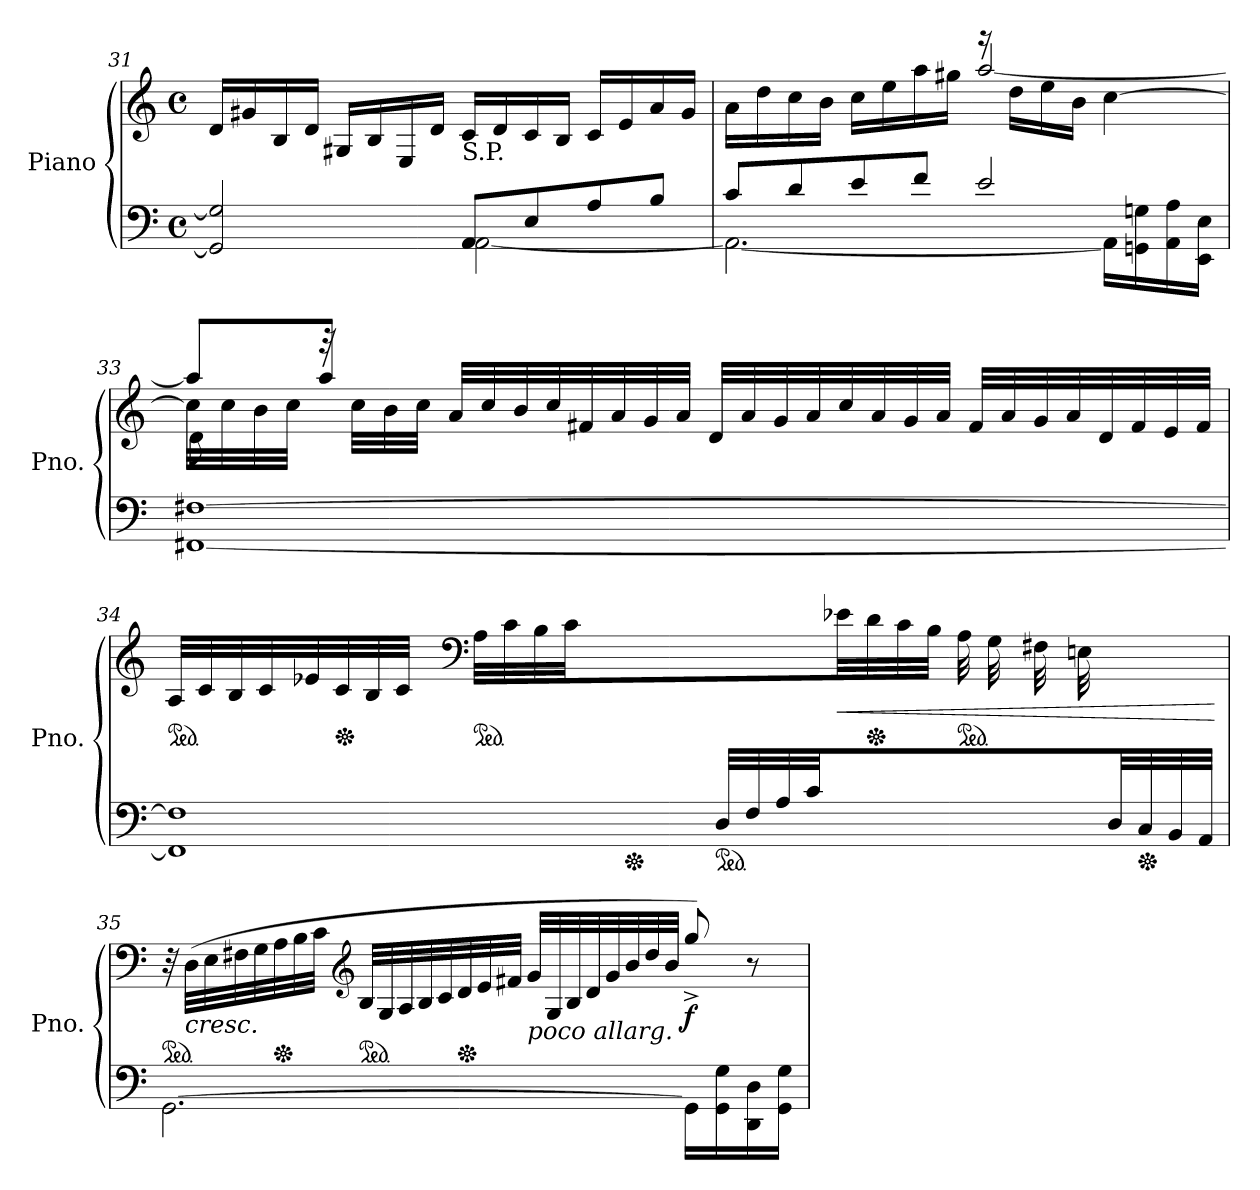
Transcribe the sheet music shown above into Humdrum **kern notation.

**kern	**kern	**dynam
*part1	*part1	*part1
*staff2	*staff1	*staff1/2
*I"Piano	*	*
*I'Pno.	*	*
*clefF4	*clefG2	*
*k[]	*k[]	*
*M4/4	*M4/4	*
*met(c)	*met(c)	*
=31	=31	=31
*^	*	*
2GG#/] 2G#/]	2ryy	16d/LL	.
.	.	16g#X/	.
.	.	16B/	.
.	.	16d/JJ	.
.	.	16G#X/LL	.
.	.	16B/	.
.	.	16E/	.
.	.	16d/JJ	.
!	!	!LO:TX:b:t=S.P.	!
8AA/L	[2AA\	16c/LL	.
.	.	16d/	.
8E/	.	16c/	.
.	.	16B/JJ	.
8A/	.	16c/LL	.
.	.	16e/	.
8B/J	.	16a/	.
.	.	16g#/JJ	.
=32	=32	=32	=32
*	*	*^	*
8c/L	2.AA\_	16a\LL	2ryy	.
.	.	16dd\	.	.
8d/	.	16cc\	.	.
.	.	16b\JJ	.	.
8e/	.	16cc\LL	.	.
.	.	16ee\	.	.
8f/J	.	16aa\	.	.
.	.	16gg#X\JJ	.	.
2e/	.	16r	[2aa/	.
.	.	16dd\LL	.	.
.	.	16ee\	.	.
.	.	16b\JJ	.	.
.	16AA\LL]	[4cc\	.	.
.	16GGn\ 16Gn\	.	.	.
.	16AA\ 16A\	.	.	.
.	16EE\ 16E\JJ	.	.	.
*v	*v	*	*	*
=33	=33	=33	=33
*	*	*^	*
[1FF#X [1F#X	32cc\LLL]	8aa/L]	8d<\	.
.	32cc<\	.	.	.
.	32b\	.	.	.
.	32cc\JJJ	.	.	.
.	32r	8aa/J	2..ryy	.
.	32cc\LLL	.	.	.
.	32b\	.	.	.
.	32cc\JJJ	.	.	.
.	32a/LLL	2.ryy	.	.
.	32cc/	.	.	.
.	32b/	.	.	.
.	32cc/	.	.	.
.	32f#X/	.	.	.
.	32a/	.	.	.
.	32g/	.	.	.
.	32a/JJJ	.	.	.
.	32d/LLL	.	.	.
.	32a/	.	.	.
.	32g/	.	.	.
.	32a/	.	.	.
.	32cc/	.	.	.
.	32a/	.	.	.
.	32g/	.	.	.
.	32a/JJJ	.	.	.
.	32f#/LLL	.	.	.
.	32a/	.	.	.
.	32g/	.	.	.
.	32a/	.	.	.
.	32d/	.	.	.
.	32f#/	.	.	.
.	32e/	.	.	.
.	32f#/JJJ	.	.	.
*	*v	*v	*v	*
=34	=34	=34
*^	*	*
*	*	*ped	*
4.ryy	1FF#] 1F#]	32A/LLL	.
.	.	32c/	.
.	.	32B/	.
.	.	32c/	.
.	.	32e-X/	.
*	*	*Xped	*
.	.	32c/	.
.	.	32B/	.
.	.	32c/JJJ	.
*	*	*clefF4	*
*	*	*ped	*
.	.	32A\LLL	.
.	.	32c\	.
.	.	32B\	.
.	.	32c\	.
32F#X/	.	4ryy	.
*Xped	*	*	*
32A/	.	.	.
32G/	.	.	.
32A/JJJ	.	.	.
*ped	*	*	*
32D/LLL	.	.	.
32F#/	.	.	.
32A/	.	.	.
32c/	.	.	.
!	!	!	!LO:HP:b
4ryy	.	32e-X\	<
*	*	*Xped	*
.	.	32d\	.
.	.	32c\	.
.	.	32B\JJJ	.
*	*	*ped	*
.	.	32A\LLL	.
.	.	32G\	.
.	.	32F#\	.
.	.	32En\	.
32D/	.	8ryy	.
*Xped	*	*	*
32C/	.	.	.
32BB/	.	.	.
32AA/JJJ	.	.	.
*v	*v	*	*
.	.	[
=35	=35	=35
*	*ped	*
[2.GG\	32r	.
!	!LO:TX:b:i:t=cresc.	!
.	(32D\LLL	.
.	32E\	.
.	32F#X\	.
.	32G\	.
*	*Xped	*
.	32A\	.
.	32B\	.
.	32c\JJJ	.
*	*clefG2	*
*	*ped	*
.	32B/LLL	.
.	32G/	.
.	32A/	.
.	32B/	.
.	32c/	.
*	*Xped	*
.	32d/	.
.	32e/	.
.	32f#X/JJJ	.
!	!LO:TX:b:i:t=poco allarg.	!
.	32g/LLL	.
.	32G/	.
.	32B/	.
.	32d/	.
.	32g/	.
.	32b/	.
.	32dd/	.
.	32b/JJJ	.
!	!	!LO:DY:b
16GG\LL]	8gg^/)	f
16GG\ 16G\	.	.
16DD\ 16D\	8r	.
16GG\ 16G\JJ	.	.
=	=	=
*-	*-	*-
